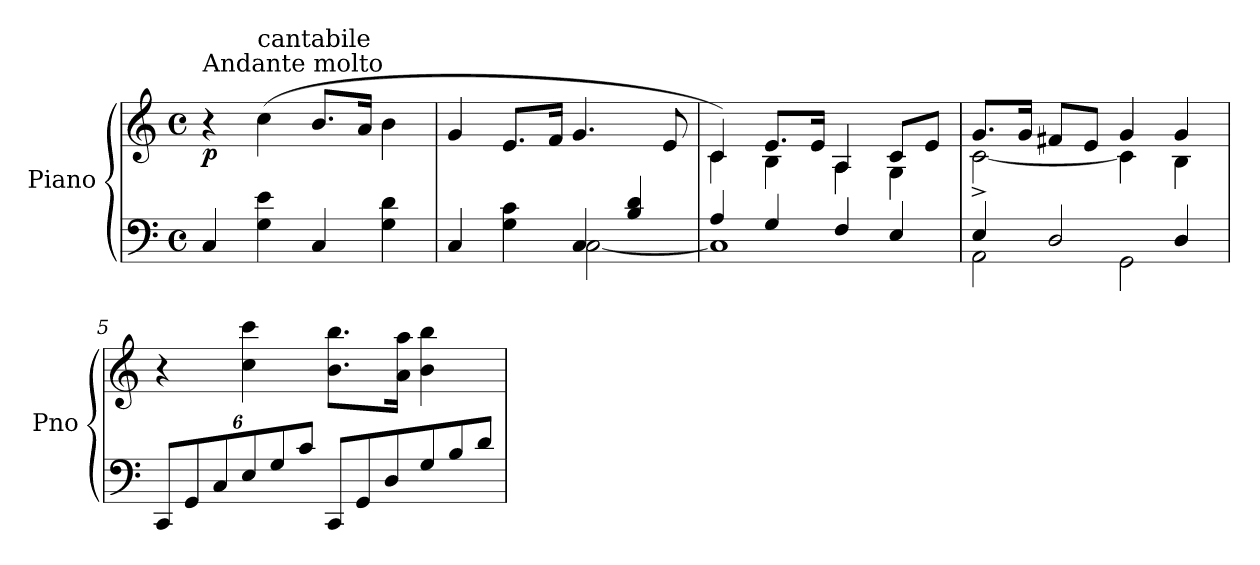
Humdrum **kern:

**kern	**kern	**dynam
*part1	*part1	*part1
*staff2	*staff1	*staff1/2
*I"Piano	*	*
*I'Pno	*	*
*clefF4	*clefG2	*
*k[]	*k[]	*
*C:	*C:	*
*M4/4	*M4/4	*
*met(c)	*met(c)	*
=1	=1	=1
!	!LO:TX:a:t=Andante molto	!
!	!	!LO:DY:b
4C/	4r	p
!	!LO:TX:a:t=cantabile	!
4G\ 4e\	(4cc\	.
4C/	8.b/L	.
.	16a/Jk	.
4G\ 4d\	4b\	.
=2	=2	=2
*^	*	*
4C/	2ryy	4g/	.
4G\ 4c\	.	8.e/L	.
.	.	16f/Jk	.
4C/	[2C\	4.g/	.
4B/ 4d/	.	.	.
.	.	8e/	.
=3	=3	=3	=3
*	*	*^	*
4A/	1C]	4c/)	4c\	.
4G/	.	8.e/L	4B\	.
.	.	16e/Jk	.	.
4F/	.	4A/	4A\	.
4E/	.	8c/L	4G\	.
.	.	8e/J	.	.
=4	=4	=4	=4	=4
4E^/	2AA\	8.g/L	[2c\	.
.	.	16g/Jk	.	.
2D/	.	8f#X/L	.	.
.	.	8e/J	.	.
.	2GG\	4g/	4c\]	.
4D/	.	4g/	4B\	.
*v	*v	*	*	*
*	*v	*v	*
!!LO:LB:g=z
=5	=5	=5
*Xbrackettup	*	*
12CC/L	4r	.
12GG/	.	.
12C/	.	.
12E/	4cc\ 4ccc\	.
12G/	.	.
12c/J	.	.
*Xtuplet	*	*
12CC/L	8.b\ 8.bb\L	.
12GG/	.	.
12D/	.	.
.	16a\ 16aa\Jk	.
12G/	4b\ 4bb\	.
12B/	.	.
12d/J	.	.
=	=	=
*-	*-	*-
